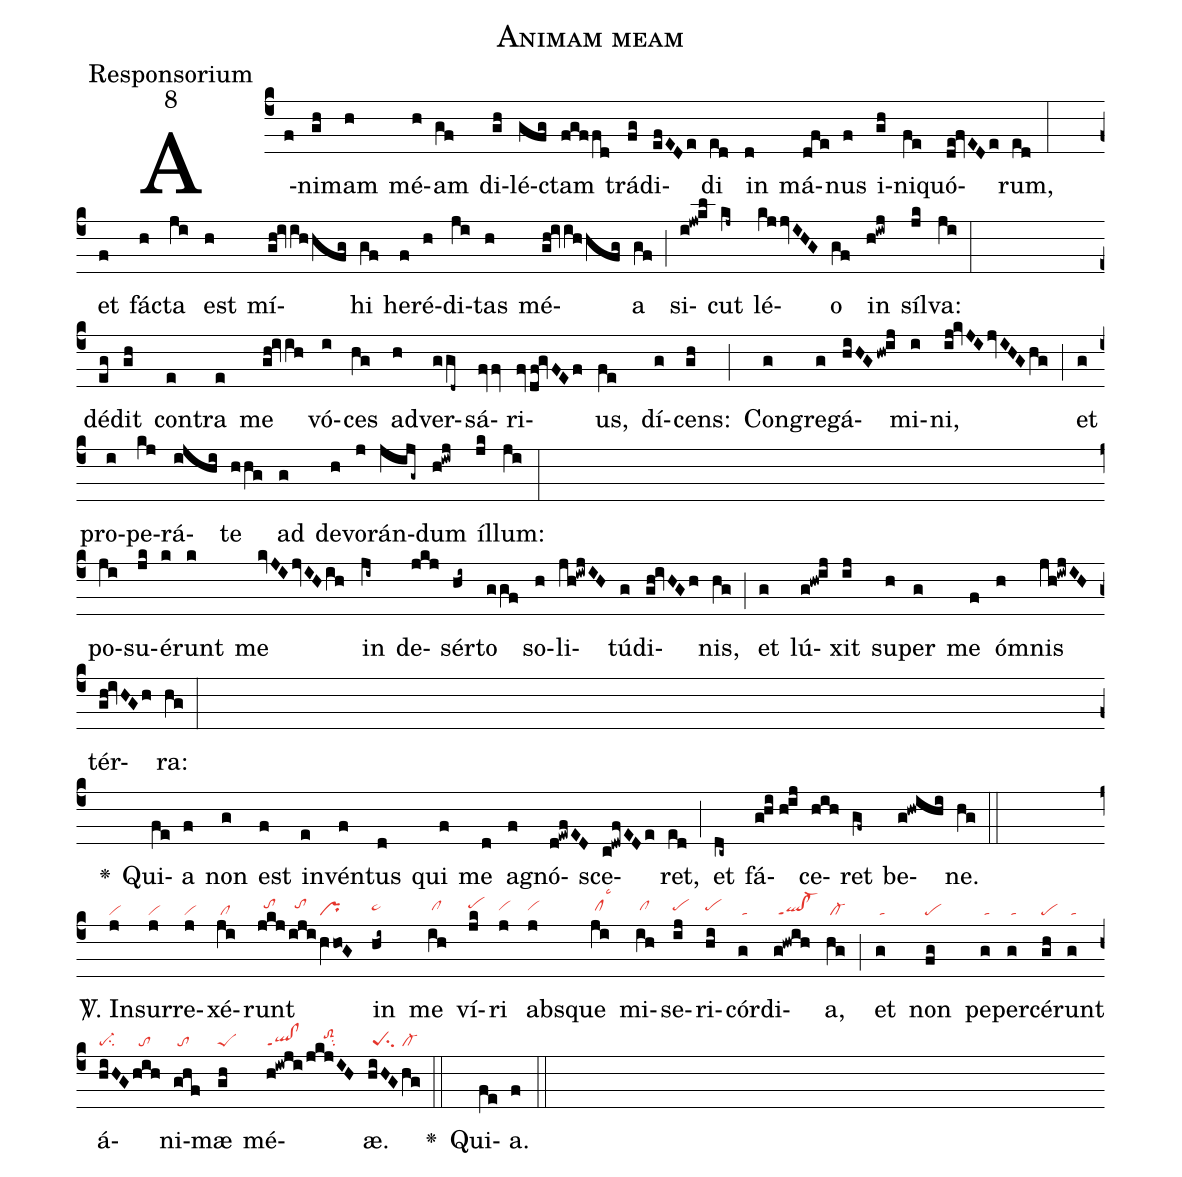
name:Animam meam;
office-part:Responsorium;
mode:8;
nabc-lines:1;
%%
(c4) A(f)ni(gh)mam(h) mé(h)am(gf) di(gh)lé(gfg)ctam(fgffd) trá(fg)di(efEDe)di(ed)
in(d) má(dfe)nus(f) i(gh)ni(fe)quó(de!fvEDe)rum,(ed) (:Z)
et(f) fá(h)cta(ji) est(h) mí(gh!ivihhfg)hi(gf)
he(f)ré(h)di(ji)tas(h) mé(gh!ivihhfg)a(gf) (;)
si(i!jw!kl)cut(kj~) lé(kjjvIHG)o(gf) in(h!iwj) síl(jk)va:(ji) (:Z)
dé(eg)dit(gh) con(e)tra(e) me(gh!ivih)
vó(i)ces(hg) ad(h)ver(ggd~)sá(fv/fv)ri(fvdf!gvFEf)us,(fe) dí(g)cens:(gh) (;)
Con(g)gre(g)gá(hiHGhw!ij)mi(i)ni,(ij!kvJI/jvIHGhg) (;)
et(g) pro(i)pe(kj)rá(ijhi)te(hhg) ad(g) de(h)vo(j)rán(jijg~)dum(h!iwj) íl(jk)lum:(ji) (:Z)
po(ji)su(jk)é(k)runt(k) me(kvJI/jvIH/ih)
in(ji~) de(jkj)sé(hi~)rto(ggf) so(h)li(jh!iwjIH)tú(g)di(gh!ivHGh)nis,(hg) (;)
et(g) lú(g!hw!ij)xit(ij) su(h)per(g) me(f) ó(h)mnis(jh!iwjIH) tér(gh!ivHGh)ra:(hg) (:Z)

<v>\greheightstar</v>() Qui(fe)a(f) non(g) est(f) in(e)vén(f)tus(d) qui(f) me(d) a(f)gnó(d!ewfED)sce(c!dwfEDe)ret,(ed) (;)
et(dc~) fá(g!hi//h!ij)ce(hih)ret(gf~) be(g!hwihi)ne.(hg) (::Z)

<sp>V/</sp>. In(j|vi)sur(j|vi)re(j|vi)xé(ji|/cl)runt(jkj|//tohi|/iji|//tohi|/hVho!G|pr) in(hi~|pe~hh) me(ih|/clhh) ví(jk|pehi)ri(j|vihh) abs(j|vihh)que(ji|/clhhlsc3) mi(ih|/clhh)se(ij|pehh)ri(hi|pehh)cór(g|/ta)di(g!hwih|/ql!cl-ppt1)a,(hg|/cl-) (;)
et(g|/ta) non(fg|pe) pe(g|/ta)per(g|/ta)cé(gh|pe)runt(g|/ta) á(hiHG|pe-su2|/hih|//to)ni(ghf|/to)mæ(gh|peS) mé(h!iwji|ql!clppt1|/jkjIH|/////toS2hisu2)æ.(hiHG/hg|/peSsu2/cl-) (::)

<v>\greheightstar</v>() Qui(fe)a.(f) (::)
